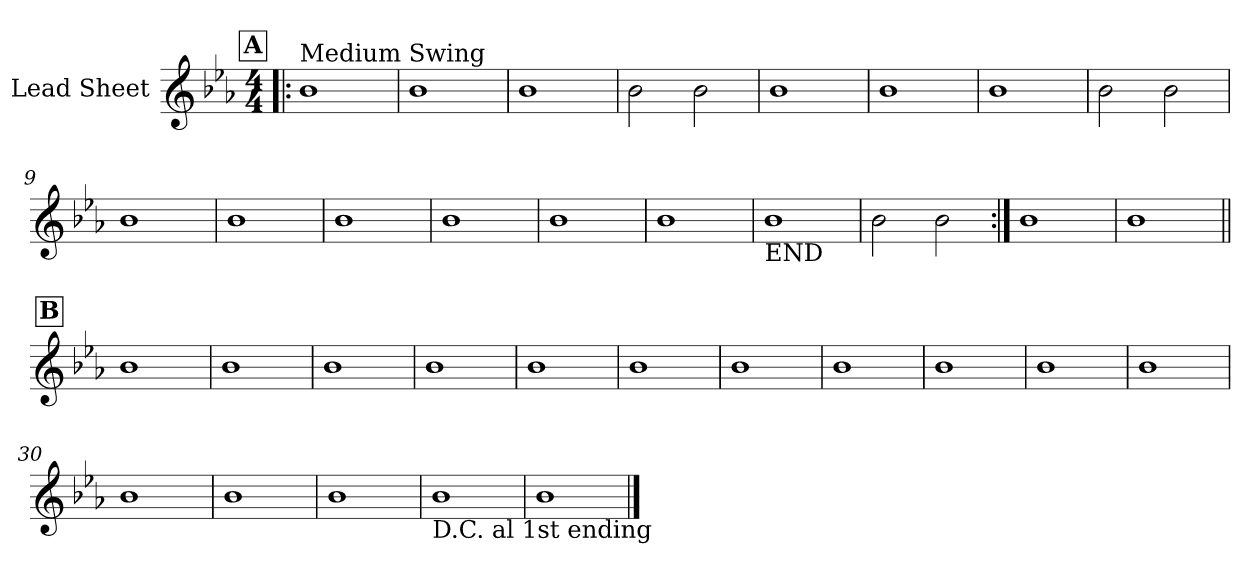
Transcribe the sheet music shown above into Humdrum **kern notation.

**kern
*part1
*staff1
*I"Lead Sheet
*clefG2
*k[b-e-a-]
*E-:
*M4/4
!!LO:REH:place=s1:a:fs=14:t=A
=1!|:
!LO:TX:a:t=Medium Swing
1b-
=2
1b-
=3
1b-
=4
2b-\
2b-\
!!LO:LB:g=z
=5
1b-
=6
1b-
=7
1b-
=8
2b-\
2b-\
!!LO:LB:g=z
=9
1b-
=10
1b-
=11
1b-
=12
1b-
!!LO:LB:g=z
=13
1b-
=14
1b-
=15
!LO:TX:b:t=END
1b-
=16
2b-\
2b-\
!!LO:LB:g=z
=17:|!
1b-
=18
1b-
!!LO:LB:g=z
!!LO:REH:place=s1:a:fs=14:t=B
=19||
1b-
=20
1b-
=21
1b-
=22
1b-
!!LO:LB:g=z
=23
1b-
=24
1b-
=25
1b-
=26
1b-
!!LO:LB:g=z
=27
1b-
=28
1b-
=29
1b-
=30
1b-
!!LO:LB:g=z
=31
1b-
=32
1b-
=33
!LO:TX:b:t=D.C. al 1st ending
1b-
=34
1b-
==
*-
